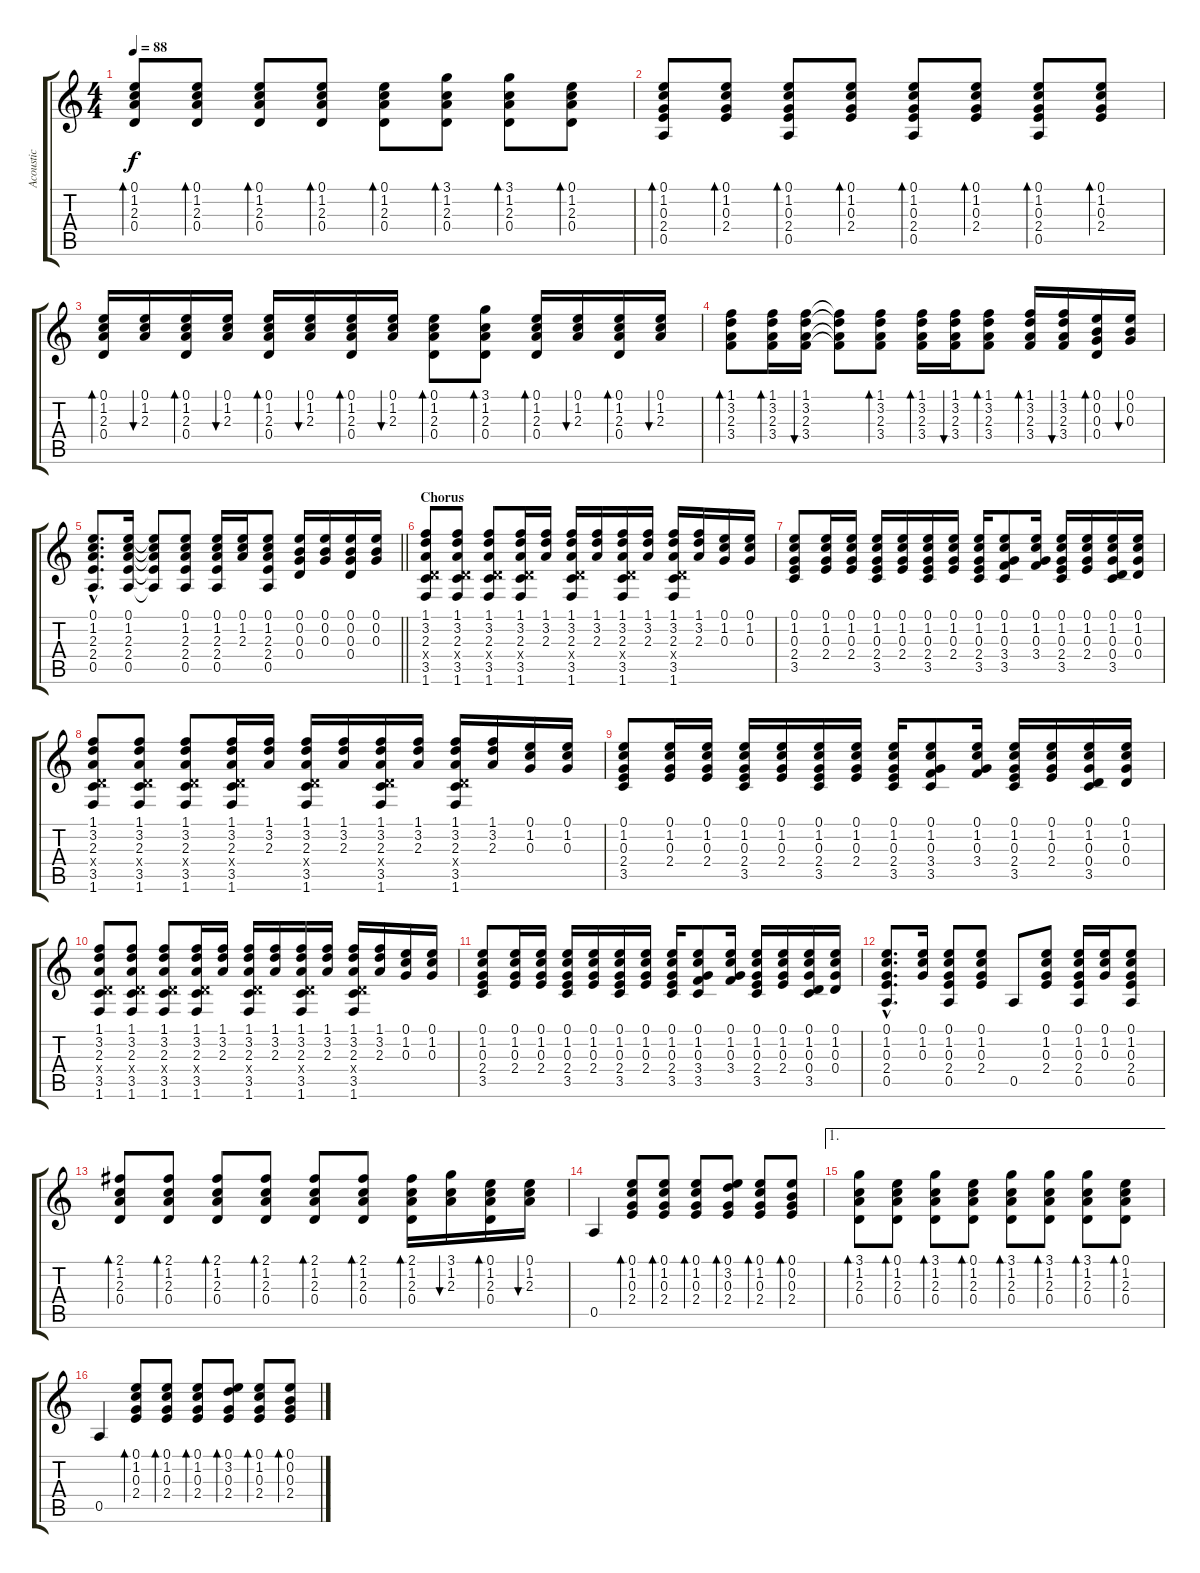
\track ("Acoustic" "Acoustic") {instrument acousticguitarsteel}
\staff {score tabs}
\tuning (E4 B3 G3 D3 A2 E2) {hide}
\ts (4 4)
\tempo 88
\clef g2
\ks c
(0.1 1.2 2.3 0.4).8{bd 60 dy f} (0.1 1.2 2.3 0.4).8{bd 60} (0.1 1.2 2.3 0.4).8{bd 60} (0.1 1.2 2.3 0.4).8{bd 60} (0.1 1.2 2.3 0.4).8{bd 60} (3.1 1.2 2.3 0.4).8{bd 60} (3.1 1.2 2.3 0.4).8{bd 60} (0.1 1.2 2.3 0.4).8{bd 60} |
(0.1 1.2 0.3 2.4 0.5).8{bd 60} (0.1 1.2 0.3 2.4).8{bd 60} (0.1 1.2 0.3 2.4 0.5).8{bd 60} (0.1 1.2 0.3 2.4).8{bd 60} (0.1 1.2 0.3 2.4 0.5).8{bd 60} (0.1 1.2 0.3 2.4).8{bd 60} (0.1 1.2 0.3 2.4 0.5).8{bd 60} (0.1 1.2 0.3 2.4).8{bd 60} |
(0.1 1.2 2.3 0.4).16{bd 60} (0.1 1.2 2.3).16{bu 60} (0.1 1.2 2.3 0.4).16{bd 60} (0.1 1.2 2.3).16{bu 60} (0.1 1.2 2.3 0.4).16{bd 60} (0.1 1.2 2.3).16{bu 60} (0.1 1.2 2.3 0.4).16{bd 60} (0.1 1.2 2.3).16{bu 60} (0.1 1.2 2.3 0.4).8{bd 60} (3.1 1.2 2.3 0.4).8{bd 60} (0.1 1.2 2.3 0.4).16{bd 60} (0.1 1.2 2.3).16{bu 60} (0.1 1.2 2.3 0.4).16{bd 60} (0.1 1.2 2.3).16{bu 60} |
(1.1 3.2 2.3 3.4).8{bd 60} (1.1 3.2 2.3 3.4).16{bd 60} (1.1 3.2 2.3 3.4).16{bu 60} (1.1{t} 3.2{t} 2.3{t} 3.4{t}).8 (1.1 3.2 2.3 3.4).8{bd 60} (1.1 3.2 2.3 3.4).16{bd 60} (1.1 3.2 2.3 3.4).16{bu 60} (1.1 3.2 2.3 3.4).8{bd 60} (1.1 3.2 2.3 3.4).16{bd 60} (1.1 3.2 2.3 3.4).16{bu 60} (0.1 0.2 0.3 0.4).16{bd 60} (0.1 0.2 0.3).16{bu 60} |
\barLineRight lightlight
(0.1{hac} 1.2{hac} 2.3{hac} 2.4{hac} 0.5{hac}).8{d} (0.1 1.2 2.3 2.4 0.5).16 (0.1{t} 1.2{t} 2.3{t} 2.4{t} 0.5{t}).8 (0.1 1.2 2.3 2.4 0.5).8 (0.1 1.2 2.3 2.4 0.5).16 (0.1 1.2 2.3).16 (0.1 1.2 2.3 2.4 0.5).8 (0.1 0.2 0.3 0.4).16 (0.1 0.2 0.3).16 (0.1 0.2 0.3 0.4).16 (0.1 0.2 0.3).16 |
\section ("" "Chorus")
(1.1 3.2 2.3 0.4{x} 3.5 1.6).8 (1.1 3.2 2.3 0.4{x} 3.5 1.6).8 (1.1 3.2 2.3 0.4{x} 3.5 1.6).8 (1.1 3.2 2.3 0.4{x} 3.5 1.6).16 (1.1 3.2 2.3).16 (1.1 3.2 2.3 0.4{x} 3.5 1.6).16 (1.1 3.2 2.3).16 (1.1 3.2 2.3 0.4{x} 3.5 1.6).16 (1.1 3.2 2.3).16 (1.1 3.2 2.3 0.4{x} 3.5 1.6).16 (1.1 3.2 2.3).16 (0.1 1.2 0.3).16 (0.1 1.2 0.3).16 |
(0.1 1.2 0.3 2.4 3.5).8 (0.1 1.2 0.3 2.4).16 (0.1 1.2 0.3 2.4).16 (0.1 1.2 0.3 2.4 3.5).16 (0.1 1.2 0.3 2.4).16 (0.1 1.2 0.3 2.4 3.5).16 (0.1 1.2 0.3 2.4).16 (0.1 1.2 0.3 2.4 3.5).16 (0.1 1.2 0.3 3.4 3.5).8 (0.1 1.2 0.3 3.4).16 (0.1 1.2 0.3 2.4 3.5).16 (0.1 1.2 0.3 2.4).16 (0.1 1.2 0.3 0.4 3.5).16 (0.1 1.2 0.3 0.4).16 |
(1.1 3.2 2.3 0.4{x} 3.5 1.6).8 (1.1 3.2 2.3 0.4{x} 3.5 1.6).8 (1.1 3.2 2.3 0.4{x} 3.5 1.6).8 (1.1 3.2 2.3 0.4{x} 3.5 1.6).16 (1.1 3.2 2.3).16 (1.1 3.2 2.3 0.4{x} 3.5 1.6).16 (1.1 3.2 2.3).16 (1.1 3.2 2.3 0.4{x} 3.5 1.6).16 (1.1 3.2 2.3).16 (1.1 3.2 2.3 0.4{x} 3.5 1.6).16 (1.1 3.2 2.3).16 (0.1 1.2 0.3).16 (0.1 1.2 0.3).16 |
(0.1 1.2 0.3 2.4 3.5).8 (0.1 1.2 0.3 2.4).16 (0.1 1.2 0.3 2.4).16 (0.1 1.2 0.3 2.4 3.5).16 (0.1 1.2 0.3 2.4).16 (0.1 1.2 0.3 2.4 3.5).16 (0.1 1.2 0.3 2.4).16 (0.1 1.2 0.3 2.4 3.5).16 (0.1 1.2 0.3 3.4 3.5).8 (0.1 1.2 0.3 3.4).16 (0.1 1.2 0.3 2.4 3.5).16 (0.1 1.2 0.3 2.4).16 (0.1 1.2 0.3 0.4 3.5).16 (0.1 1.2 0.3 0.4).16 |
(1.1 3.2 2.3 0.4{x} 3.5 1.6).8 (1.1 3.2 2.3 0.4{x} 3.5 1.6).8 (1.1 3.2 2.3 0.4{x} 3.5 1.6).8 (1.1 3.2 2.3 0.4{x} 3.5 1.6).16 (1.1 3.2 2.3).16 (1.1 3.2 2.3 0.4{x} 3.5 1.6).16 (1.1 3.2 2.3).16 (1.1 3.2 2.3 0.4{x} 3.5 1.6).16 (1.1 3.2 2.3).16 (1.1 3.2 2.3 0.4{x} 3.5 1.6).16 (1.1 3.2 2.3).16 (0.1 1.2 0.3).16 (0.1 1.2 0.3).16 |
(0.1 1.2 0.3 2.4 3.5).8 (0.1 1.2 0.3 2.4).16 (0.1 1.2 0.3 2.4).16 (0.1 1.2 0.3 2.4 3.5).16 (0.1 1.2 0.3 2.4).16 (0.1 1.2 0.3 2.4 3.5).16 (0.1 1.2 0.3 2.4).16 (0.1 1.2 0.3 2.4 3.5).16 (0.1 1.2 0.3 3.4 3.5).8 (0.1 1.2 0.3 3.4).16 (0.1 1.2 0.3 2.4 3.5).16 (0.1 1.2 0.3 2.4).16 (0.1 1.2 0.3 0.4 3.5).16 (0.1 1.2 0.3 0.4).16 |
(0.1{hac} 1.2{hac} 0.3{hac} 2.4{hac} 0.5{hac}).8{d} (0.1 1.2 0.3).16 (0.1 1.2 0.3 2.4 0.5).8 (0.1 1.2 0.3 2.4).8 0.5.8 (0.1 1.2 0.3 2.4).8 (0.1 1.2 0.3 2.4 0.5).16 (0.1 1.2 0.3).16 (0.1 1.2 0.3 2.4 0.5).8 |
(2.1 1.2 2.3 0.4).8{bd 60} (2.1 1.2 2.3 0.4).8{bd 60} (2.1 1.2 2.3 0.4).8{bd 60} (2.1 1.2 2.3 0.4).8{bd 60} (2.1 1.2 2.3 0.4).8{bd 60} (2.1 1.2 2.3 0.4).8{bd 60} (2.1 1.2 2.3 0.4).16{bd 60} (3.1 1.2 2.3).16{bu 60} (0.1 1.2 2.3 0.4).16{bd 60} (0.1 1.2 2.3).16{bu 60} |
0.5.4 (0.1 1.2 0.3 2.4).8{bd 60} (0.1 1.2 0.3 2.4).8{bd 60} (0.1 1.2 0.3 2.4).8{bd 60} (0.1 3.2 0.3 2.4).8{bd 60} (0.1 1.2 0.3 2.4).8{bd 60} (0.1 0.2 0.3 2.4).8{bd 60} |
\ae 1
(3.1 1.2 2.3 0.4).8{bd 60} (0.1 1.2 2.3 0.4).8{bd 60} (3.1 1.2 2.3 0.4).8{bd 60} (0.1 1.2 2.3 0.4).8{bd 60} (3.1 1.2 2.3 0.4).8{bd 60} (3.1 1.2 2.3 0.4).8{bd 60} (3.1 1.2 2.3 0.4).8{bd 60} (0.1 1.2 2.3 0.4).8{bd 60} |
0.5.4 (0.1 1.2 0.3 2.4).8{bd 60} (0.1 1.2 0.3 2.4).8{bd 60} (0.1 1.2 0.3 2.4).8{bd 60} (0.1 3.2 0.3 2.4).8{bd 60} (0.1 1.2 0.3 2.4).8{bd 60} (0.1 0.2 0.3 2.4).8{bd 60}
